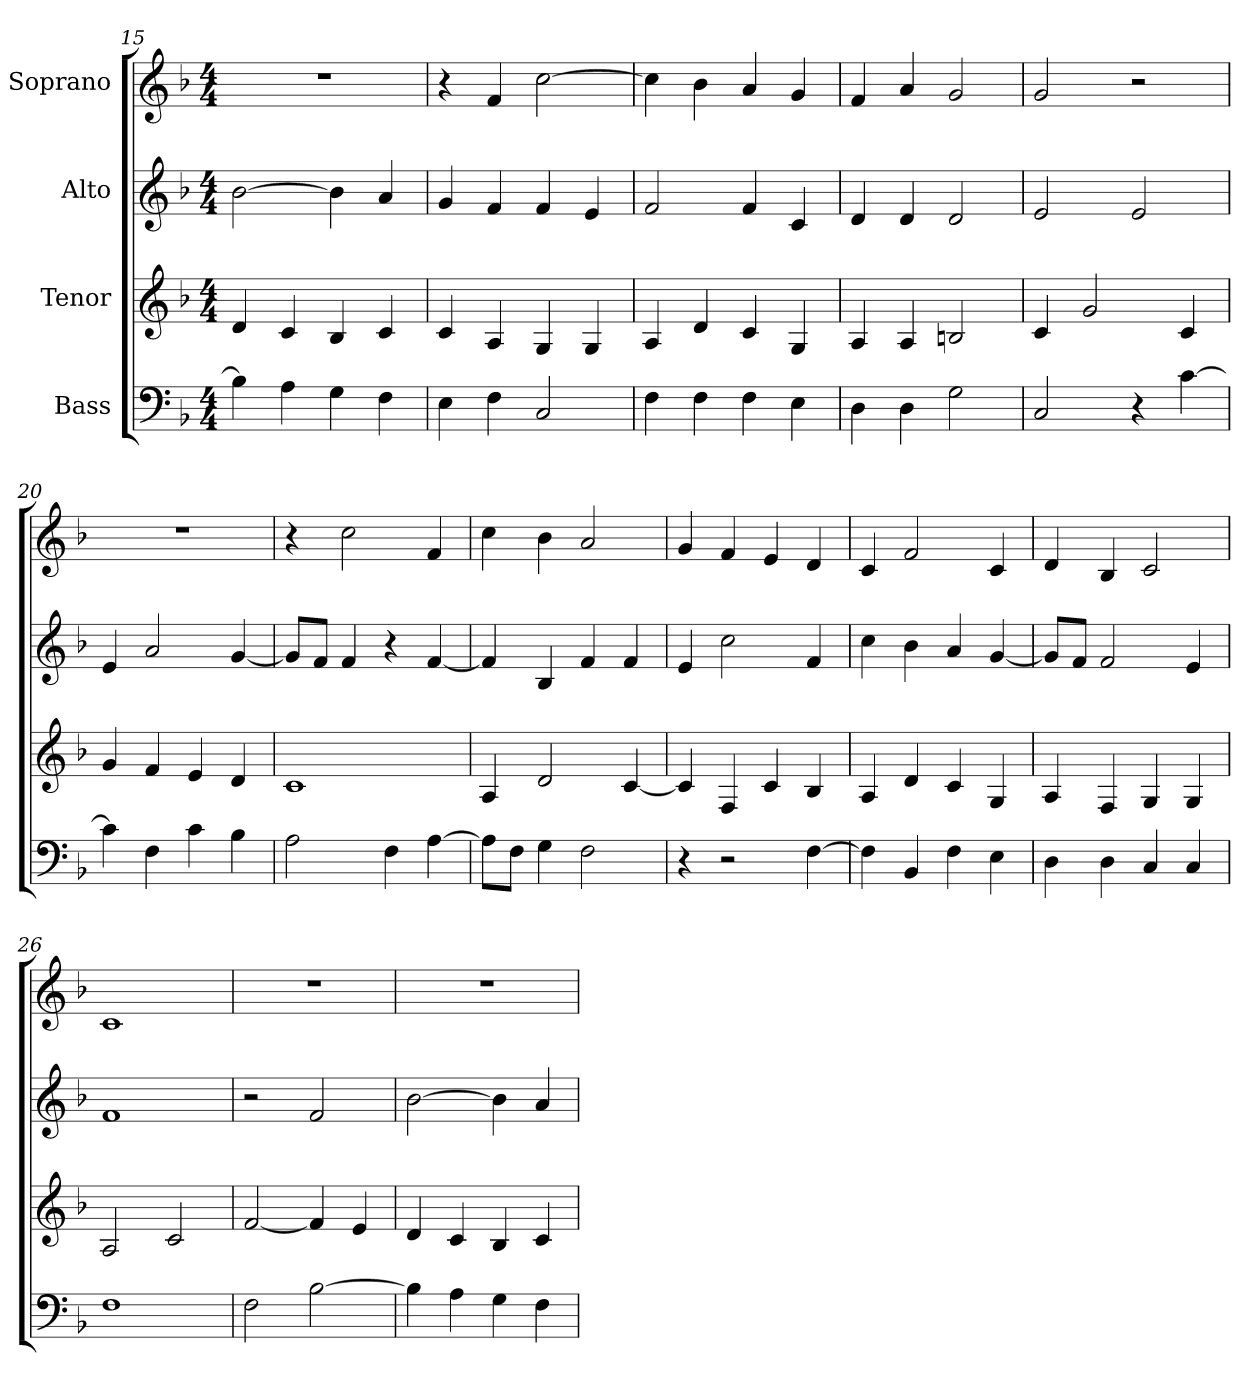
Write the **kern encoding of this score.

**kern	**kern	**kern	**kern
*part4	*part3	*part2	*part1
*staff4	*staff3	*staff2	*staff1
*I"Bass	*I"Tenor	*I"Alto	*I"Soprano
*clefF4	*clefG2	*clefG2	*clefG2
*k[b-]	*k[b-]	*k[b-]	*k[b-]
*F:	*F:	*F:	*F:
*M4/4	*M4/4	*M4/4	*M4/4
=15	=15	=15	=15
4B-\]	4d/	[2b-\	1r
4A\	4c/	.	.
4G\	4B-/	4b-\]	.
4F\	4c/	4a/	.
=16	=16	=16	=16
4E\	4c/	4g/	4r
4F\	4A/	4f/	4f/
2C/	4G/	4f/	[2cc\
.	4G/	4e/	.
=17	=17	=17	=17
4F\	4A/	2f/	4cc\]
4F\	4d/	.	4b-\
4F\	4c/	4f/	4a/
4E\	4G/	4c/	4g/
!!LO:LB:g=z
=18	=18	=18	=18
4D\	4A/	4d/	4f/
4D\	4A/	4d/	4a/
2G\	2Bn/	2d/	2g/
=19	=19	=19	=19
2C/	4c/	2e/	2g/
.	2g/	.	.
4r	.	2e/	2r
[4c\	4c/	.	.
=20	=20	=20	=20
4c\]	4g/	4e/	1r
4F\	4f/	2a/	.
4c\	4e/	.	.
4B-\	4d/	[4g/	.
=21	=21	=21	=21
2A\	1c	8g/L]	4r
.	.	8f/J	.
.	.	4f/	2cc\
4F\	.	4r	.
[4A\	.	[4f/	4f/
=22	=22	=22	=22
8A\L]	4A/	4f/]	4cc\
8F\J	.	.	.
4G\	2d/	4B-/	4b-\
2F\	.	4f/	2a/
.	[4c/	4f/	.
=23	=23	=23	=23
4r	4c/]	4e/	4g/
2r	4F/	2cc\	4f/
.	4c/	.	4e/
[4F\	4B-/	4f/	4d/
=24	=24	=24	=24
4F\]	4A/	4cc\	4c/
4BB-/	4d/	4b-\	2f/
4F\	4c/	4a/	.
4E\	4G/	[4g/	4c/
=25	=25	=25	=25
4D\	4A/	8g/L]	4d/
.	.	8f/J	.
4D\	4F/	2f/	4B-/
4C/	4G/	.	2c/
4C/	4G/	4e/	.
=26	=26	=26	=26
1F	2A/	1f	1c
.	2c/	.	.
!!LO:PB:g=z
=27	=27	=27	=27
2F\	[2f/	2r	1r
[2B-\	4f/]	2f/	.
.	4e/	.	.
=28	=28	=28	=28
4B-\]	4d/	[2b-\	1r
4A\	4c/	.	.
4G\	4B-/	4b-\]	.
4F\	4c/	4a/	.
=	=	=	=
*-	*-	*-	*-
